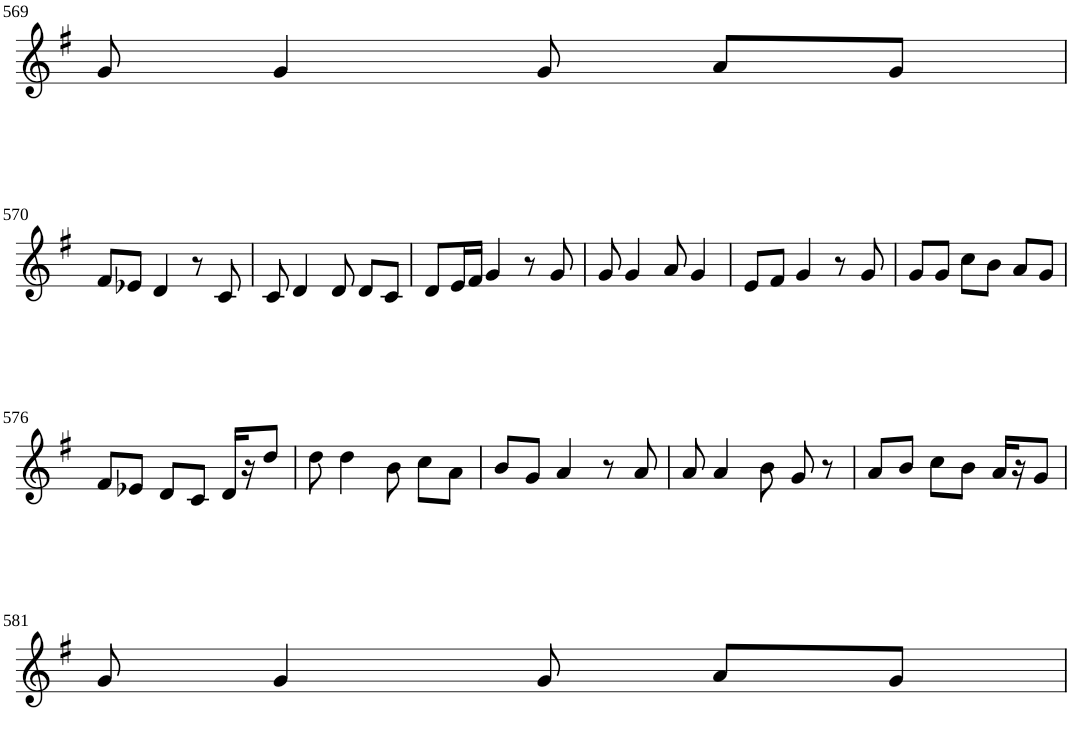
**kern
*part1
*staff1
*I"Violin
!!LO:PB:g=z
*clefG2
*k[f#]
*G:
*M3/4
=569
8g/
4g/
8g/
8a/L
8g/J
!!LO:LB:g=z
=570
8f#/L
8e-X/J
4d/
8r
8c/
=571
8c/
4d/
8d/
8d/L
8c/J
=572
8d/L
16e/L
16f#/JJ
4g/
8r
8g/
=573
8g/
4g/
8a/
4g/
=574
8e/L
8f#/J
4g/
8r
8g/
=575
8g/L
8g/J
8cc\L
8b\J
8a/L
8g/J
!!LO:LB:g=z
=576
8f#/L
8e-X/J
8d/L
8c/J
16d/LL
16r
8dd/J
=577
8dd\
4dd\
8b\
8cc\L
8a\J
=578
8b/L
8g/J
4a/
8r
8a/
=579
8a/
4a/
8b\
8g/
8r
=580
8a/L
8b/J
8cc\L
8b\J
16a/LL
16r
8g/J
!!LO:LB:g=z
=581
8g/
4g/
8g/
8a/L
8g/J
=
*-
